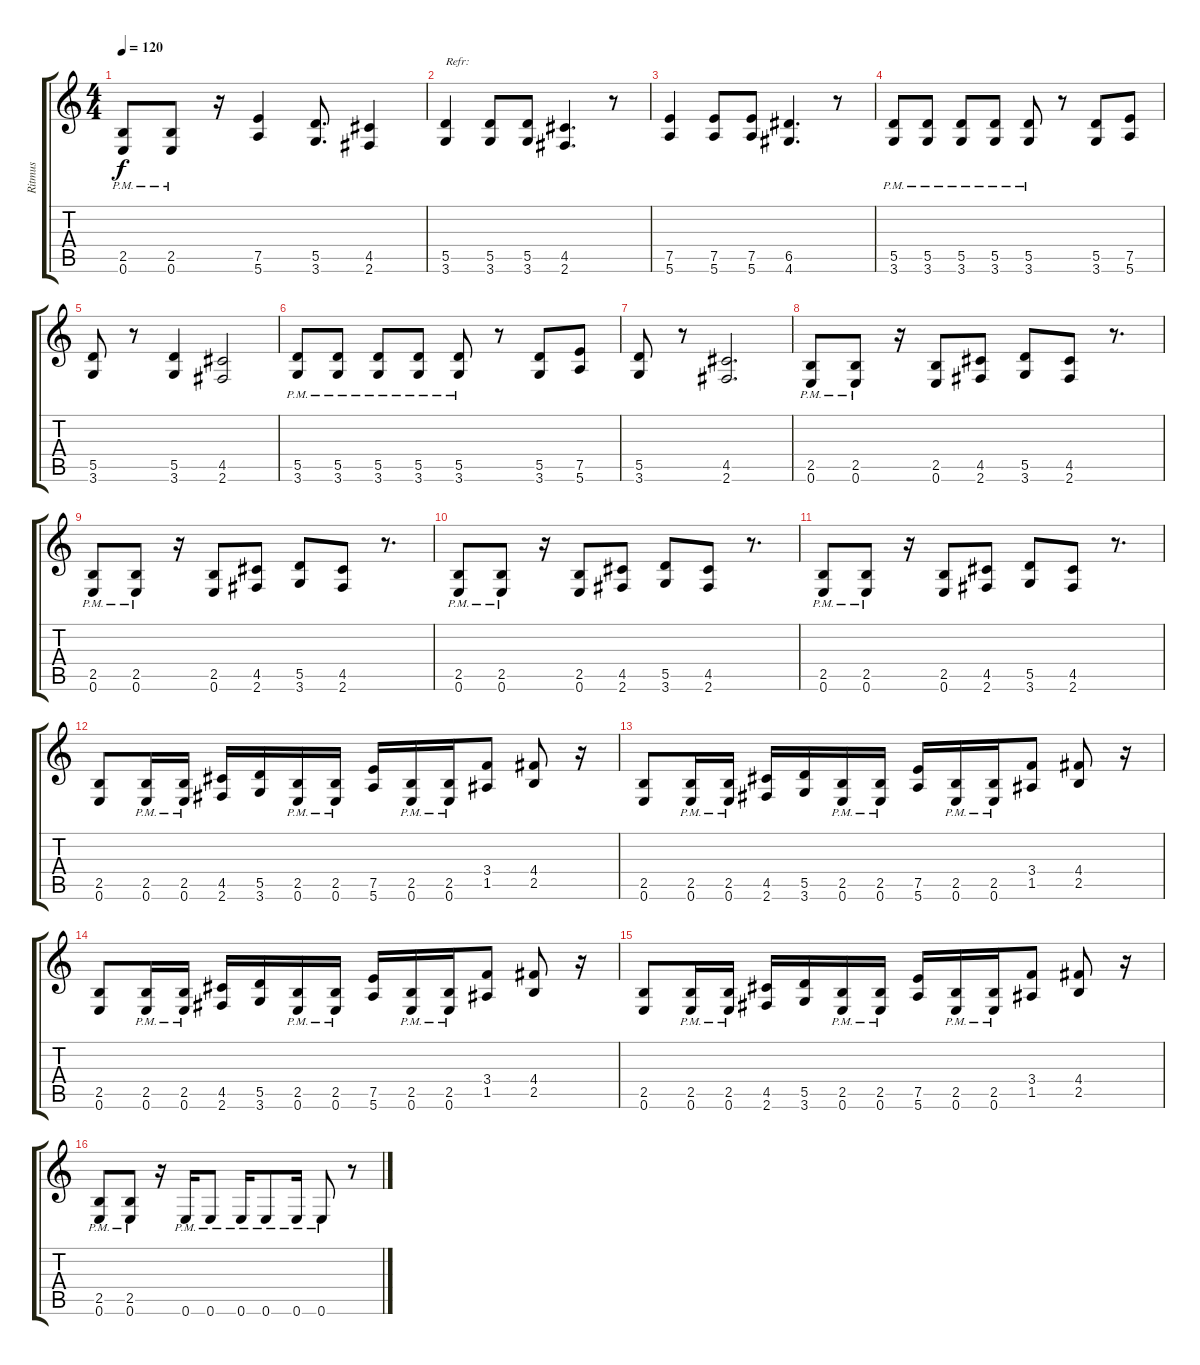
\track ("Ritmus" "Ritmus") {instrument electricguitarjazz}
\staff {score tabs}
\tuning (E4 B3 G3 D3 A2 E2) {hide}
\ts (4 4)
\tempo 120
\clef g2
\ks c
(2.5{pm} 0.6{pm}).8{dy f} (2.5{pm} 0.6{pm}).8 r.16 (7.5 5.6).4 (5.5 3.6).8{d} (4.5 2.6).4 |
(5.5 3.6).4{txt "Refr:"} (5.5 3.6).8 (5.5 3.6).8 (4.5 2.6).4{d} r.8 |
(7.5 5.6).4 (7.5 5.6).8 (7.5 5.6).8 (6.5 4.6).4{d} r.8 |
(5.5{pm} 3.6{pm}).8 (5.5{pm} 3.6{pm}).8 (5.5{pm} 3.6{pm}).8 (5.5{pm} 3.6{pm}).8 (5.5{pm} 3.6{pm}).8 r.8 (5.5 3.6).8 (7.5 5.6).8 |
(5.5 3.6).8 r.8 (5.5 3.6).4 (4.5 2.6).2 |
(5.5{pm} 3.6{pm}).8 (5.5{pm} 3.6{pm}).8 (5.5{pm} 3.6{pm}).8 (5.5{pm} 3.6{pm}).8 (5.5{pm} 3.6{pm}).8 r.8 (5.5 3.6).8 (7.5 5.6).8 |
(5.5 3.6).8 r.8 (4.5 2.6).2{d} |
(2.5{pm} 0.6{pm}).8 (2.5{pm} 0.6{pm}).8 r.16 (2.5 0.6).8 (4.5 2.6).8 (5.5 3.6).8 (4.5 2.6).8 r.8{d} |
(2.5{pm} 0.6{pm}).8 (2.5{pm} 0.6{pm}).8 r.16 (2.5 0.6).8 (4.5 2.6).8 (5.5 3.6).8 (4.5 2.6).8 r.8{d} |
(2.5{pm} 0.6{pm}).8 (2.5{pm} 0.6{pm}).8 r.16 (2.5 0.6).8 (4.5 2.6).8 (5.5 3.6).8 (4.5 2.6).8 r.8{d} |
(2.5{pm} 0.6{pm}).8 (2.5{pm} 0.6{pm}).8 r.16 (2.5 0.6).8 (4.5 2.6).8 (5.5 3.6).8 (4.5 2.6).8 r.8{d} |
(2.5 0.6).8 (2.5{pm} 0.6{pm}).16 (2.5{pm} 0.6{pm}).16 (4.5 2.6).16 (5.5 3.6).16 (2.5{pm} 0.6{pm}).16 (2.5{pm} 0.6{pm}).16 (7.5 5.6).16 (2.5{pm} 0.6{pm}).16 (2.5{pm} 0.6{pm}).16 (3.4 1.5).8 (4.4 2.5).8 r.16 |
(2.5 0.6).8 (2.5{pm} 0.6{pm}).16 (2.5{pm} 0.6{pm}).16 (4.5 2.6).16 (5.5 3.6).16 (2.5{pm} 0.6{pm}).16 (2.5{pm} 0.6{pm}).16 (7.5 5.6).16 (2.5{pm} 0.6{pm}).16 (2.5{pm} 0.6{pm}).16 (3.4 1.5).8 (4.4 2.5).8 r.16 |
(2.5 0.6).8 (2.5{pm} 0.6{pm}).16 (2.5{pm} 0.6{pm}).16 (4.5 2.6).16 (5.5 3.6).16 (2.5{pm} 0.6{pm}).16 (2.5{pm} 0.6{pm}).16 (7.5 5.6).16 (2.5{pm} 0.6{pm}).16 (2.5{pm} 0.6{pm}).16 (3.4 1.5).8 (4.4 2.5).8 r.16 |
(2.5 0.6).8 (2.5{pm} 0.6{pm}).16 (2.5{pm} 0.6{pm}).16 (4.5 2.6).16 (5.5 3.6).16 (2.5{pm} 0.6{pm}).16 (2.5{pm} 0.6{pm}).16 (7.5 5.6).16 (2.5{pm} 0.6{pm}).16 (2.5{pm} 0.6{pm}).16 (3.4 1.5).8 (4.4 2.5).8 r.16 |
(2.5{pm} 0.6{pm}).8 (2.5{pm} 0.6{pm}).8 r.16 0.6{pm}.16 0.6{pm}.8 0.6{pm}.16 0.6{pm}.8 0.6{pm}.16 0.6{pm}.8 r.8
